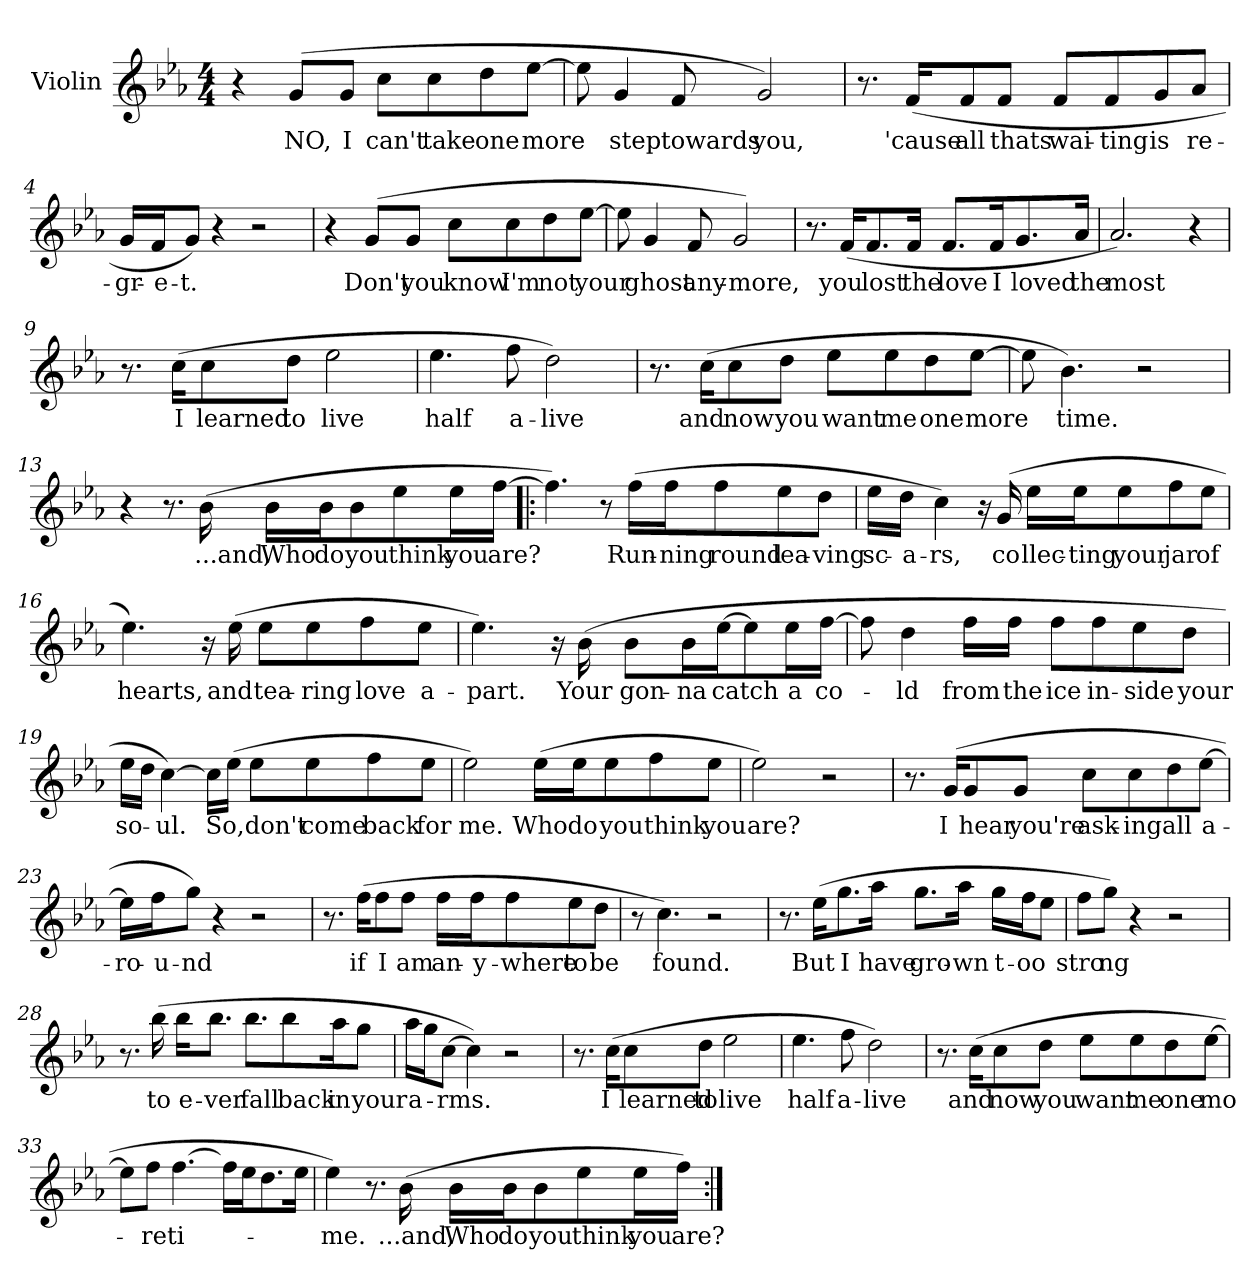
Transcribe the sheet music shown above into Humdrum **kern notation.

**kern	**text
*part1	*part1
*staff1	*staff1
*I"Violin	*
*I'Vln	*
*clefG2	*
*k[b-e-a-]	*
*E-:	*
*M4/4	*
=1	=1
4r	.
(8g/L	NO,
8g/J	I
8cc\L	can't
8cc\	take
8dd\	one
[8ee-\J	more
=2	=2
8ee-\]	.
4g/	step
8f/	towards
2g/)	you,
=3	=3
8.r	.
(16f/KL	'cause
8f/	all
8f/J	thats
8f/L	wai-
8f/	-ting
8g/	is
8a-/J	re-
!!LO:LB:g=z
=4	=4
16g/LL	-gr-
16f/J	-e-
8g/J)	-t.
4r	.
2r	.
=5	=5
4r	.
(8g/L	Don't
8g/J	you
8cc\L	know
8cc\	I'm
8dd\	not
[8ee-\J	your
=6	=6
8ee-\]	.
4g/	ghost
8f/	any-
2g/)	-more,
!!LO:LB:g=z
=7	=7
8.r	.
(16f/KL	you
8.f/	lost
16f/Jk	the
8.f/L	love
16f/K	I
8.g/	loved
16a-/Jk	the
=8	=8
2.a-/)	most
4r	.
=9	=9
8.r	.
(16cc\KL	I
8cc\	learned
8dd\J	to
2ee-\	live
=10	=10
4.ee-\	half
8ff\	a-
2dd\)	-live
!!LO:LB:g=z
=11	=11
8.r	.
(16cc\KL	and
8cc\	now
8dd\J	you
8ee-\L	want
8ee-\	me
8dd\	one
[8ee-\J	more
=12	=12
8ee-\]	.
4.b-\)	time.
2r	.
=13	=13
4r	.
8.r	.
(16b-\	...and,
16b-\LL	Who
16b-\J	do
8b-\	you
8ee-\	think
16ee-\L	you
[16ff\JJ	are?
!!LO:LB:g=z
=14!|:	=14!|:
4.ff\])	.
8r	.
(16ff\LL	Run-
16ff\J	-ning
8ff\	round
8ee-\	lea-
8dd\J	-ving
=15	=15
16ee-\LL	sc-
16dd\JJ	-a-
4cc\)	-rs,
16r	.
(16g/	co
16ee-\LL	-llec-
16ee-\J	-ting
8ee-\	your
8ff\	jar
8ee-\J	of
=16	=16
4.ee-\)	hearts,
16r	.
(16ee-\	and
8ee-\L	tea-
8ee-\	-ring
8ff\	love
8ee-\J	a-
!!LO:LB:g=z
=17	=17
4.ee-\)	-part.
16r	.
(16b-\	Your
8b-\L	gon-
16b-\L	-na
[16ee-\J	catch
8ee-\]	.
16ee-\L	a
[16ff\JJ	co-
=18	=18
8ff\]	.
4dd\	-ld
16ff\LL	from
16ff\JJ	the
8ff\L	ice
8ff\	in-
8ee-\	-side
8dd\J	your
!!LO:LB:g=z
=19	=19
16ee-\LL	so-
16dd\JJ	.
[4cc\)	-ul.
16cc\LL]	.
(16ee-\JJ	So,
8ee-\L	don't
8ee-\	come
8ff\	back
8ee-\J	for
=20	=20
2ee-\)	me.
(16ee-\LL	Who
16ee-\J	do
8ee-\	you
8ff\	think
8ee-\J	you
=21	=21
2ee-\)	are?
2r	.
!!LO:LB:g=z
=22	=22
8.r	.
(16g/KL	I
8g/	hear
8g/J	you're
8cc\L	ask-
8cc\	-ing
8dd\	all
[8ee-\J	a-
=23	=23
16ee-\LL]	-ro-
16ff\J	-u-
8gg\J)	-nd
4r	.
2r	.
=24	=24
8.r	.
(16ff\KL	if
8ff\	I
8ff\J	am
16ff\LL	an-
16ff\J	-y-
8ff\	-where
8ee-\	to
8dd\J	be
=25	=25
8r	.
4.cc\)	found.
2r	.
!!LO:LB:g=z
=26	=26
8.r	.
(16ee-\KL	But
8.gg\	I
16aa-\Jk	have
8.gg\L	gro-
16aa-\Jk	-wn
16gg\LL	t-
16ff\J	-oo
8ee-\J	.
=27	=27
8ff\L	stro
8gg\J)	-ng
4r	.
2r	.
=28	=28
8.r	.
(16bb-\	to
16bb-\KL	e-
8.bb-\J	-ver
8.bb-\L	fall
8bb-\	back
16aa-\K	in
8gg\J	your
=29	=29
16aa-\LL	a-
16gg\J	.
[8cc\J	-rms.
4cc\])	.
2r	.
!!LO:LB:g=z
=30	=30
8.r	.
(16cc\KL	I
8cc\	learned
8dd\J	to
2ee-\	live
=31	=31
4.ee-\	half
8ff\	a-
2dd\)	-live
=32	=32
8.r	.
(16cc\KL	and
8cc\	now
8dd\J	you
8ee-\L	want
8ee-\	me
8dd\	one
[8ee-\J	mo-
=33	=33
8ee-\L]	.
8ff\J	-re
[4.ff\	ti-
16ff\LL]	.
16ee-\J	.
8.dd\	.
16ee-\Jk	.
=34	=34
4ee-\)	-me.
8.r	.
(16b-\	...and,
16b-\LL	Who
16b-\J	do
8b-\	you
8ee-\	think
16ee-\L	you
16ff\JJ)	are?
=:|!	=:|!
*-	*-
